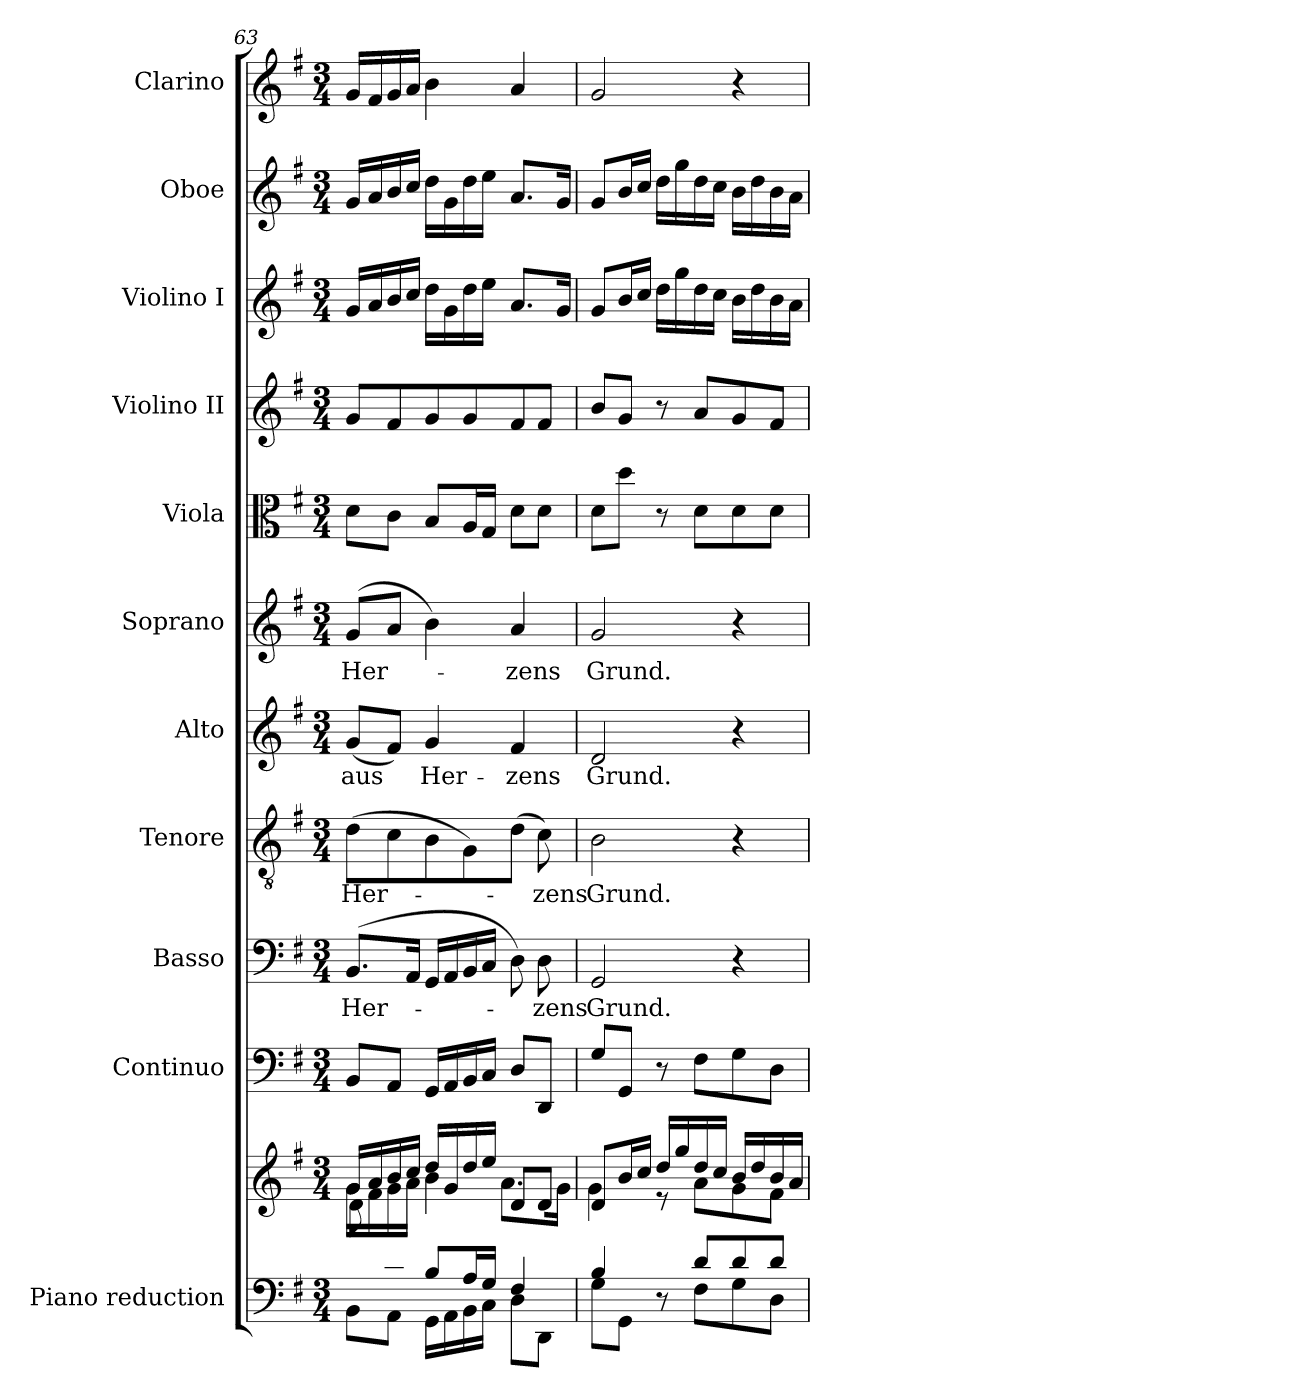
**kern	**kern	**kern	**kern	**text	**kern	**text	**kern	**text	**kern	**text	**kern	**kern	**kern	**kern	**kern
*part11	*part11	*part10	*part9	*part9	*part8	*part8	*part7	*part7	*part6	*part6	*part5	*part4	*part3	*part2	*part1
*staff12	*staff11	*staff10	*staff9	*staff9	*staff8	*staff8	*staff7	*staff7	*staff6	*staff6	*staff5	*staff4	*staff3	*staff2	*staff1
*I"Piano reduction	*	*I"Continuo	*I"Basso	*	*I"Tenore	*	*I"Alto	*	*I"Soprano	*	*I"Viola	*I"Violino II	*I"Violino I	*I"Oboe	*I"Clarino
*I'Pno	*	*	*	*	*	*	*	*	*	*	*	*	*	*I'Ob	*
*clefF4	*clefG2	*clefF4	*clefF4	*	*clefGv2	*	*clefG2	*	*clefG2	*	*clefC3	*clefG2	*clefG2	*clefG2	*clefG2
*k[f#]	*k[f#]	*k[f#]	*k[f#]	*	*k[f#]	*	*k[f#]	*	*k[f#]	*	*k[f#]	*k[f#]	*k[f#]	*k[f#]	*k[f#]
*M3/4	*M3/4	*M3/4	*M3/4	*	*M3/4	*	*M3/4	*	*M3/4	*	*M3/4	*M3/4	*M3/4	*M3/4	*M3/4
=63	=63	=63	=63	=63	=63	=63	=63	=63	=63	=63	=63	=63	=63	=63	=63
*^	*^	*	*	*	*	*	*	*	*	*	*	*	*	*	*
*	*	*	*^	*	*	*	*	*	*	*	*	*	*	*	*	*	*
!	!	!	!	!	!	!	!LO:LY:b	!	!LO:LY:b	!	!LO:LY:b	!	!LO:LY:b	!	!	!	!	!
8ryy	8BB\L	16g/LL	16g\LL	8d\L	8BB/L	(8.BB/L	Her-	(8d\L	Her-	(8g/L	aus	(8g/L	Her-	8d\L	8g/L	16g/LL	16g/LL	16g/LL
.	.	16a/	16f#\	.	.	.	.	.	.	.	.	.	.	.	.	16a/	16a/	16f#/
8c/J	8AA\J	16b/	16g\	2ryy	8AA/J	.	.	8c\	.	8f#/J)	.	8a/J	.	8c\J	8f#/	16b/	16b/	16g/
.	.	16cc/JJ	16a\JJ	.	.	16AA/Jk	.	.	.	.	.	.	.	.	.	16cc/JJ	16cc/JJ	16a/JJ
!	!	!	!	!	!	!	!	!	!	!	!LO:LY:b	!	!	!	!	!	!	!
8B/L	16GG\LL	16dd/LL	4b\	.	16GG/LL	16GG/LL	.	8B\	.	4g/	Her-	4b\)	.	8B/L	8g/	16dd\LL	16dd\LL	4b\
.	16AA\	16g/	.	.	16AA/	16AA/	.	.	.	.	.	.	.	.	.	16g\	16g\	.
16A/L	16BB\	16dd/	.	.	16BB/	16BB/	.	8G\)	.	.	.	.	.	16A/L	8g/	16dd\	16dd\	.
16G/JJ	16C\JJ	16ee/JJ	.	.	16C/JJ	16C/JJ	.	.	.	.	.	.	.	16G/JJ	.	16ee\JJ	16ee\JJ	.
!	!	!	!	!	!	!	!	!	!	!	!LO:LY:b	!	!LO:LY:b	!	!	!	!	!
4F#/	8D\L	8d/L	8.a\L	.	8D/L	8D\)	.	(8d\J	.	4f#/	-zens	4a/	-zens	8d\L	8f#/	8.a/L	8.a/L	4a/
!	!	!	!	!	!	!	!LO:LY:b	!	!LO:LY:b	!	!	!	!	!	!	!	!	!
.	8DD\J	8d/J	.	8ryy	8DD/J	8D\	-zens	8c\)	-zens	.	.	.	.	8d\J	8f#/J	.	.	.
.	.	.	16g\Jk	.	.	.	.	.	.	.	.	.	.	.	.	16g/Jk	16g/Jk	.
*	*	*	*v	*v	*	*	*	*	*	*	*	*	*	*	*	*	*	*
=64	=64	=64	=64	=64	=64	=64	=64	=64	=64	=64	=64	=64	=64	=64	=64	=64	=64
!	!	!	!	!	!	!LO:LY:b	!	!LO:LY:b	!	!LO:LY:b	!	!LO:LY:b	!	!	!	!	!
4B/	8G\L	8d/L	4g\	8G/L	2GG/	Grund.	2B\	Grund.	2d/	Grund.	2g/	Grund.	8d\L	8b/L	8g/L	8g/L	2g/
.	8GG\J	16b/L	.	8GG/J	.	.	.	.	.	.	.	.	8dd\J	8g/J	16b/L	16b/L	.
.	.	16cc/JJ	.	.	.	.	.	.	.	.	.	.	.	.	16cc/JJ	16cc/JJ	.
8r	8ryy	16dd/LL	8r	8r	.	.	.	.	.	.	.	.	8r	8r	16dd\LL	16dd\LL	.
.	.	16gg/	.	.	.	.	.	.	.	.	.	.	.	.	16gg\	16gg\	.
8d/L	8F#\L	16dd/	8a\L	8F#\L	.	.	.	.	.	.	.	.	8d\L	8a/L	16dd\	16dd\	.
.	.	16cc/JJ	.	.	.	.	.	.	.	.	.	.	.	.	16cc\JJ	16cc\JJ	.
8d/	8G\	16b/LL	8g\	8G\	4r	.	4r	.	4r	.	4r	.	8d\	8g/	16b\LL	16b\LL	4r
.	.	16dd/	.	.	.	.	.	.	.	.	.	.	.	.	16dd\	16dd\	.
8d/J	8D\J	16b/	8f#\J	8D\J	.	.	.	.	.	.	.	.	8d\J	8f#/J	16b\	16b\	.
.	.	16a/JJ	.	.	.	.	.	.	.	.	.	.	.	.	16a\JJ	16a\JJ	.
*v	*v	*	*	*	*	*	*	*	*	*	*	*	*	*	*	*	*
*	*v	*v	*	*	*	*	*	*	*	*	*	*	*	*	*	*
=	=	=	=	=	=	=	=	=	=	=	=	=	=	=	=
*-	*-	*-	*-	*-	*-	*-	*-	*-	*-	*-	*-	*-	*-	*-	*-
